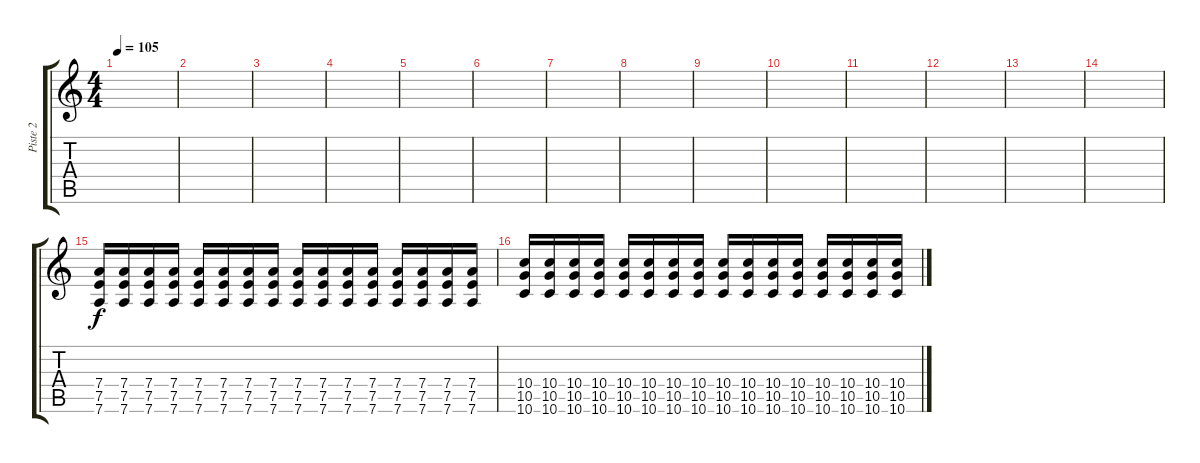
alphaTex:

\track ("Piste 2" "Piste 2") {instrument distortionguitar}
\staff {score tabs}
\tuning (E4 B3 G3 D3 A2 D2) {hide}
\ts (4 4)
\tempo 105
\clef g2
\ks c
|
|
|
|
|
|
|
|
|
|
|
|
|
|
(7.4 7.5 7.6).16 (7.4 7.5 7.6).16 (7.4 7.5 7.6).16 (7.4 7.5 7.6).16 (7.4 7.5 7.6).16 (7.4 7.5 7.6).16 (7.4 7.5 7.6).16 (7.4 7.5 7.6).16 (7.4 7.5 7.6).16 (7.4 7.5 7.6).16 (7.4 7.5 7.6).16 (7.4 7.5 7.6).16 (7.4 7.5 7.6).16 (7.4 7.5 7.6).16 (7.4 7.5 7.6).16 (7.4 7.5 7.6).16 |
(10.4 10.5 10.6).16 (10.4 10.5 10.6).16 (10.4 10.5 10.6).16 (10.4 10.5 10.6).16 (10.4 10.5 10.6).16 (10.4 10.5 10.6).16 (10.4 10.5 10.6).16 (10.4 10.5 10.6).16 (10.4 10.5 10.6).16 (10.4 10.5 10.6).16 (10.4 10.5 10.6).16 (10.4 10.5 10.6).16 (10.4 10.5 10.6).16 (10.4 10.5 10.6).16 (10.4 10.5 10.6).16 (10.4 10.5 10.6).16
